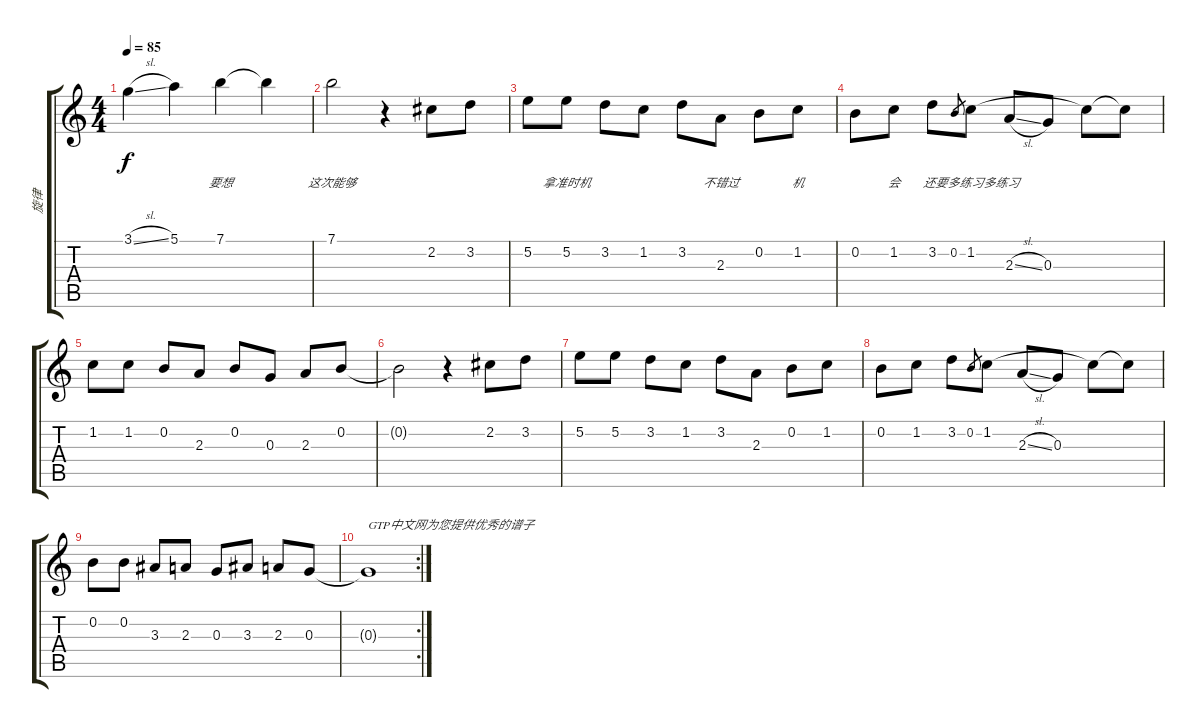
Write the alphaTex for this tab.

\track ("旋律" "旋律") {instrument acousticguitarsteel}
\staff {score tabs}
\tuning (E4 B3 G3 D3 A2 E2) {hide}
\ts (4 4)
\tempo 85
\clef g2
\ks c
3.1{sl}.4{lyrics (0 "") lyrics (1 "") lyrics (2 "") lyrics (3 "") lyrics (4 "") dy f} 5.1.4{lyrics (0 "") lyrics (1 "") lyrics (2 "") lyrics (3 "") lyrics (4 "")} 7.1.4{lyrics (0 "要想") lyrics (1 "") lyrics (2 "") lyrics (3 "") lyrics (4 "")} 7.1{t}.4{lyrics (0 "") lyrics (1 "") lyrics (2 "") lyrics (3 "") lyrics (4 "")} |
7.1.2{lyrics (0 "这次能够") lyrics (1 "") lyrics (2 "") lyrics (3 "") lyrics (4 "")} r.4 2.2.8{lyrics (0 "") lyrics (1 "") lyrics (2 "") lyrics (3 "") lyrics (4 "")} 3.2.8{lyrics (0 "") lyrics (1 "") lyrics (2 "") lyrics (3 "") lyrics (4 "")} |
5.2.8{lyrics (0 "") lyrics (1 "") lyrics (2 "") lyrics (3 "") lyrics (4 "")} 5.2.8{lyrics (0 "拿准时机") lyrics (1 "") lyrics (2 "") lyrics (3 "") lyrics (4 "")} 3.2.8{lyrics (0 "") lyrics (1 "") lyrics (2 "") lyrics (3 "") lyrics (4 "")} 1.2.8{lyrics (0 "") lyrics (1 "") lyrics (2 "") lyrics (3 "") lyrics (4 "")} 3.2.8{lyrics (0 "") lyrics (1 "") lyrics (2 "") lyrics (3 "") lyrics (4 "")} 2.3.8{lyrics (0 "不错过") lyrics (1 "") lyrics (2 "") lyrics (3 "") lyrics (4 "")} 0.2.8{lyrics (0 "") lyrics (1 "") lyrics (2 "") lyrics (3 "") lyrics (4 "")} 1.2.8{lyrics (0 "机") lyrics (1 "") lyrics (2 "") lyrics (3 "") lyrics (4 "")} |
0.2.8{lyrics (0 "") lyrics (1 "") lyrics (2 "") lyrics (3 "") lyrics (4 "")} 1.2.8{lyrics (0 "会") lyrics (1 "") lyrics (2 "") lyrics (3 "") lyrics (4 "")} 3.2.8{lyrics (0 "") lyrics (1 "") lyrics (2 "") lyrics (3 "") lyrics (4 "")} 0.2.8{lyrics (0 "") lyrics (1 "") lyrics (2 "") lyrics (3 "") lyrics (4 "") gr} 1.2.8{lyrics (0 "还要多练习多练习") lyrics (1 "") lyrics (2 "") lyrics (3 "") lyrics (4 "")} 2.3{sl}.8 0.3.8 1.2{t}.8 1.2{t}.8 |
1.2.8 1.2.8 0.2.8 2.3.8 0.2.8 0.3.8 2.3.8 0.2.8 |
0.2{t}.2 r.4 2.2.8 3.2.8 |
5.2.8 5.2.8 3.2.8 1.2.8 3.2.8 2.3.8 0.2.8 1.2.8 |
0.2.8 1.2.8 3.2.8 0.2.8{gr} 1.2.8 2.3{sl}.8 0.3.8 1.2{t}.8 1.2{t}.8 |
0.2.8 0.2.8 3.3.8 2.3.8 0.3.8 3.3.8 2.3.8 0.3.8 |
\rc 2
0.3{t}.1{txt "GTP中文网为您提供优秀的谱子"}
